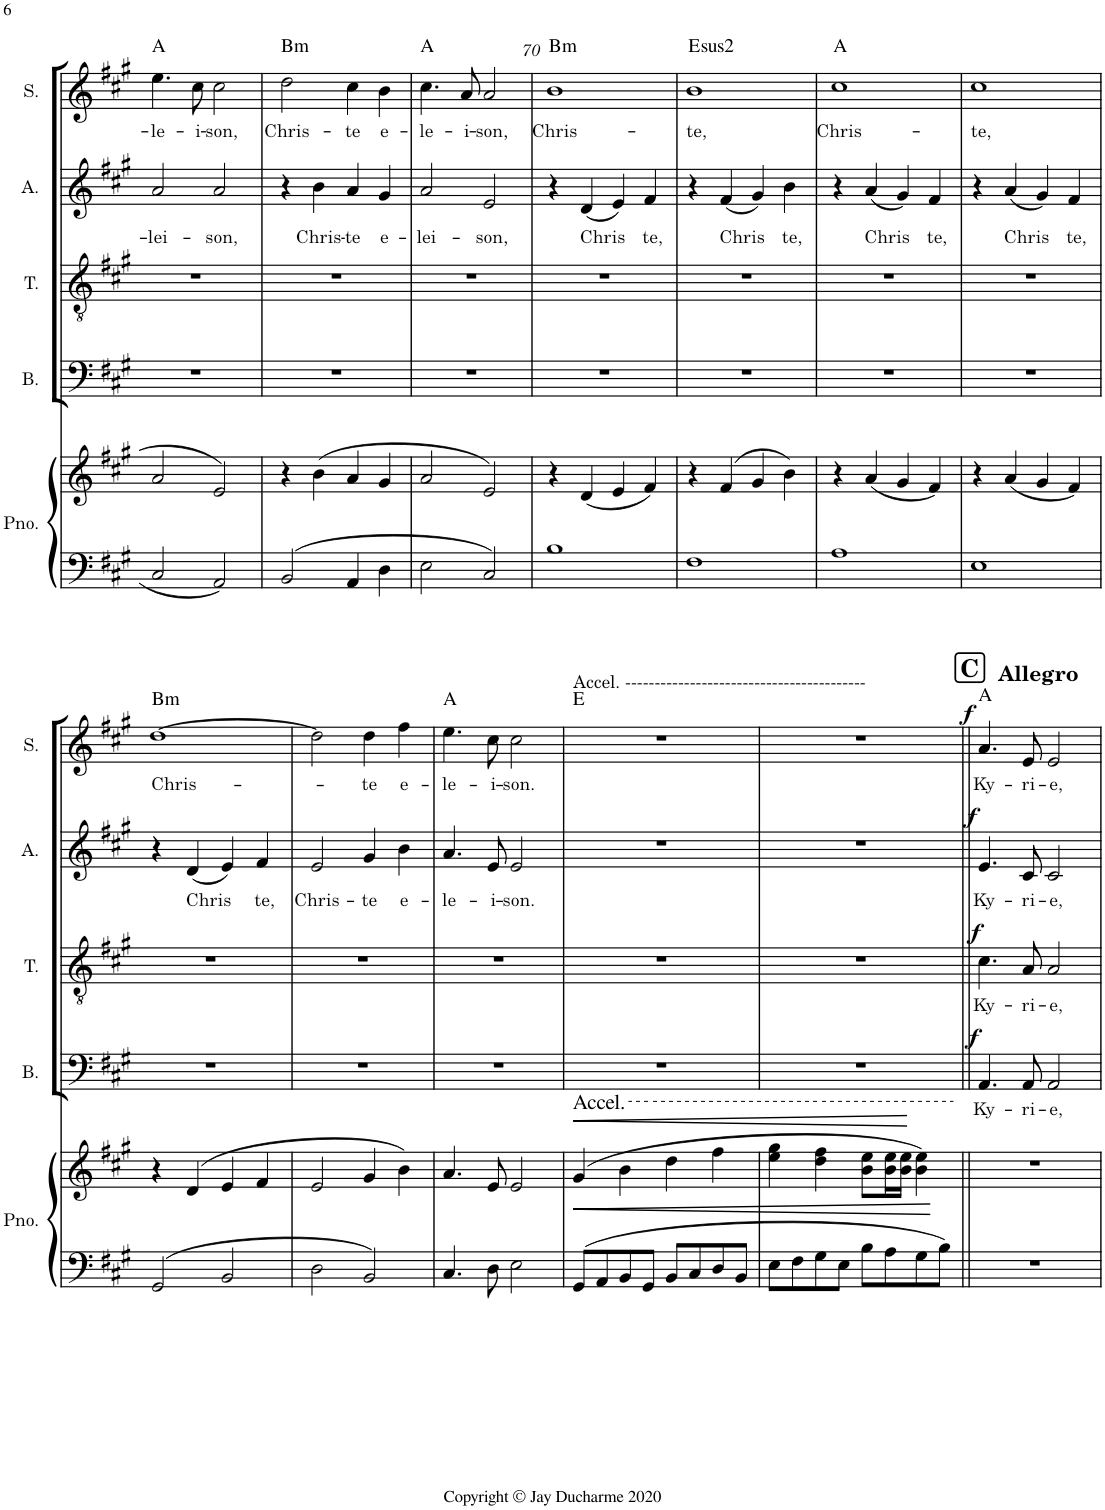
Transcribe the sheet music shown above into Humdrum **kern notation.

**kern	**kern	**dynam	**kern	**text	**dynam	**kern	**text	**dynam	**kern	**text	**dynam	**kern	**text	**dynam	**harte
*part5	*part5	*part5	*part4	*part4	*part4	*part3	*part3	*part3	*part2	*part2	*part2	*part1	*part1	*part1	*part1
*staff6	*staff5	*staff5/6	*staff4	*staff4	*staff4	*staff3	*staff3	*staff3	*staff2	*staff2	*staff2	*staff1	*staff1	*staff1	*
*I"Piano	*	*	*I"Bass	*	*	*I"Tenor	*	*	*I"Alto	*	*	*I"Soprano	*	*	*
*I'Pno.	*	*	*I'B.	*	*	*I'T.	*	*	*I'A.	*	*	*I'S.	*	*	*
!!LO:PB:g=z
*clefF4	*clefG2	*	*clefF4	*	*	*clefGv2	*	*	*clefG2	*	*	*clefG2	*	*	*
*k[f#c#g#]	*k[f#c#g#]	*	*k[f#c#g#]	*	*	*k[f#c#g#]	*	*	*k[f#c#g#]	*	*	*k[f#c#g#]	*	*	*
*A:	*A:	*	*A:	*	*	*A:	*	*	*A:	*	*	*A:	*	*	*
*M4/4	*M4/4	*	*M4/4	*	*	*M4/4	*	*	*M4/4	*	*	*M4/4	*	*	*
=67	=67	=67	=67	=67	=67	=67	=67	=67	=67	=67	=67	=67	=67	=67	=67
!	!	!	!	!	!	!	!	!	!	!LO:LY:b	!	!	!LO:LY:b	!	!
2C#/	2a/	.	1r	.	.	1r	.	.	2a/	-lei-	.	4.ee\	-le-	.	A:maj
!	!	!	!	!	!	!	!	!	!	!	!	!	!LO:LY:b	!	!
.	.	.	.	.	.	.	.	.	.	.	.	8cc#\	-i-	.	.
!	!	!	!	!	!	!	!	!	!	!LO:LY:b	!	!	!LO:LY:b	!	!
2AA/	2e/	.	.	.	.	.	.	.	2a/	-son,	.	2cc#\	-son,	.	.
=68	=68	=68	=68	=68	=68	=68	=68	=68	=68	=68	=68	=68	=68	=68	=68
!	!	!	!	!	!	!	!	!	!	!	!	!	!LO:LY:b	!	!LO:H:kt=m
2BB/	4r	.	1r	.	.	1r	.	.	4r	.	.	2dd\	Chris-	.	B:min
!	!	!	!	!	!	!	!	!	!	!LO:LY:b	!	!	!	!	!
.	(4b\	.	.	.	.	.	.	.	4b\	Chris-	.	.	.	.	.
!	!	!	!	!	!	!	!	!	!	!LO:LY:b	!	!	!LO:LY:b	!	!
4AA/	4a/	.	.	.	.	.	.	.	4a/	-te	.	4cc#\	-te	.	.
!	!	!	!	!	!	!	!	!	!	!LO:LY:b	!	!	!LO:LY:b	!	!
4D\	4g#/	.	.	.	.	.	.	.	4g#/	e-	.	4b\	e-	.	.
=69	=69	=69	=69	=69	=69	=69	=69	=69	=69	=69	=69	=69	=69	=69	=69
!	!	!	!	!	!	!	!	!	!	!LO:LY:b	!	!	!LO:LY:b	!	!
2E\	2a/	.	1r	.	.	1r	.	.	2a/	-lei-	.	4.cc#\	-le-	.	A:maj
!	!	!	!	!	!	!	!	!	!	!	!	!	!LO:LY:b	!	!
.	.	.	.	.	.	.	.	.	.	.	.	8a/	-i-	.	.
!	!	!	!	!	!	!	!	!	!	!LO:LY:b	!	!	!LO:LY:b	!	!
2C#/	2e/)	.	.	.	.	.	.	.	2e/	-son,	.	2a/	-son,	.	.
=70	=70	=70	=70	=70	=70	=70	=70	=70	=70	=70	=70	=70	=70	=70	=70
!	!	!	!	!	!	!	!	!	!	!	!	!	!LO:LY:b	!	!LO:H:kt=m
1B	4r	.	1r	.	.	1r	.	.	4r	.	.	1b	Chris-	.	B:min
!	!	!	!	!	!	!	!	!	!	!LO:LY:b	!	!	!	!	!
.	(4d/	.	.	.	.	.	.	.	(4d/	Chris-	.	.	.	.	.
.	4e/	.	.	.	.	.	.	.	4e/)	.	.	.	.	.	.
!	!	!	!	!	!	!	!	!	!	!LO:LY:b	!	!	!	!	!
.	4f#/)	.	.	.	.	.	.	.	4f#/	-te,	.	.	.	.	.
=71	=71	=71	=71	=71	=71	=71	=71	=71	=71	=71	=71	=71	=71	=71	=71
!	!	!	!	!	!	!	!	!	!	!	!	!	!LO:LY:b	!	!LO:H:kt=2
1F#	4r	.	1r	.	.	1r	.	.	4r	.	.	1b	-te,	.	E:(1,2,5)
!	!	!	!	!	!	!	!	!	!	!LO:LY:b	!	!	!	!	!
.	(4f#/	.	.	.	.	.	.	.	(4f#/	Chris-	.	.	.	.	.
.	4g#/	.	.	.	.	.	.	.	4g#/)	.	.	.	.	.	.
!	!	!	!	!	!	!	!	!	!	!LO:LY:b	!	!	!	!	!
.	4b\)	.	.	.	.	.	.	.	4b\	-te,	.	.	.	.	.
=72	=72	=72	=72	=72	=72	=72	=72	=72	=72	=72	=72	=72	=72	=72	=72
!	!	!	!	!	!	!	!	!	!	!	!	!	!LO:LY:b	!	!
1A	4r	.	1r	.	.	1r	.	.	4r	.	.	1cc#	Chris-	.	A:maj
!	!	!	!	!	!	!	!	!	!	!LO:LY:b	!	!	!	!	!
.	(4a/	.	.	.	.	.	.	.	(4a/	Chris-	.	.	.	.	.
.	4g#/	.	.	.	.	.	.	.	4g#/)	.	.	.	.	.	.
!	!	!	!	!	!	!	!	!	!	!LO:LY:b	!	!	!	!	!
.	4f#/)	.	.	.	.	.	.	.	4f#/	-te,	.	.	.	.	.
=73	=73	=73	=73	=73	=73	=73	=73	=73	=73	=73	=73	=73	=73	=73	=73
!	!	!	!	!	!	!	!	!	!	!	!	!	!LO:LY:b	!	!
1E	4r	.	1r	.	.	1r	.	.	4r	.	.	1cc#	-te,	.	.
!	!	!	!	!	!	!	!	!	!	!LO:LY:b	!	!	!	!	!
.	(4a/	.	.	.	.	.	.	.	(4a/	Chris-	.	.	.	.	.
.	4g#/	.	.	.	.	.	.	.	4g#/)	.	.	.	.	.	.
!	!	!	!	!	!	!	!	!	!	!LO:LY:b	!	!	!	!	!
.	4f#/)	.	.	.	.	.	.	.	4f#/	-te,	.	.	.	.	.
!!LO:LB:g=z
=74	=74	=74	=74	=74	=74	=74	=74	=74	=74	=74	=74	=74	=74	=74	=74
!	!	!	!	!	!	!	!	!	!	!	!	!	!LO:LY:b	!	!LO:H:kt=m
2GG#/	4r	.	1r	.	.	1r	.	.	4r	.	.	[1dd	Chris-	.	B:min
!	!	!	!	!	!	!	!	!	!	!LO:LY:b	!	!	!	!	!
.	(4d/	.	.	.	.	.	.	.	(4d/	Chris-	.	.	.	.	.
2BB/	4e/	.	.	.	.	.	.	.	4e/)	.	.	.	.	.	.
!	!	!	!	!	!	!	!	!	!	!LO:LY:b	!	!	!	!	!
.	4f#/	.	.	.	.	.	.	.	4f#/	-te,	.	.	.	.	.
=75	=75	=75	=75	=75	=75	=75	=75	=75	=75	=75	=75	=75	=75	=75	=75
!	!	!	!	!	!	!	!	!	!	!LO:LY:b	!	!	!	!	!
2D\	2e/	.	1r	.	.	1r	.	.	2e/	Chris-	.	2dd\]	.	.	.
!	!	!	!	!	!	!	!	!	!	!LO:LY:b	!	!	!LO:LY:b	!	!
2BB/	4g#/	.	.	.	.	.	.	.	4g#/	-te	.	4dd\	-te	.	.
!	!	!	!	!	!	!	!	!	!	!LO:LY:b	!	!	!LO:LY:b	!	!
.	4b\)	.	.	.	.	.	.	.	4b\	e-	.	4ff#\	e-	.	.
=76	=76	=76	=76	=76	=76	=76	=76	=76	=76	=76	=76	=76	=76	=76	=76
!	!	!	!	!	!	!	!	!	!	!LO:LY:b	!	!	!LO:LY:b	!	!
4.C#/	4.a/	.	1r	.	.	1r	.	.	4.a/	-le-	.	4.ee\	-le-	.	A:maj
!	!	!	!	!	!	!	!	!	!	!LO:LY:b	!	!	!LO:LY:b	!	!
8D\	8e/	.	.	.	.	.	.	.	8e/	-i-	.	8cc#\	-i-	.	.
!	!	!	!	!	!	!	!	!	!	!LO:LY:b	!	!	!LO:LY:b	!	!
2E\	2e/	.	.	.	.	.	.	.	2e/	-son.	.	2cc#\	-son.	.	.
=77	=77	=77	=77	=77	=77	=77	=77	=77	=77	=77	=77	=77	=77	=77	=77
!	!	!	!	!	!	!	!	!	!	!	!	!LO:TX:a:t=Accel. -----------------------------------------	!	!	!
!	!LO:TX:a:t=Accel.	!	!	!	!	!	!	!	!	!	!	!	!	!	!
!	!	!LO:HP:b	!	!	!	!	!	!	!	!	!	!	!	!	!
8GG#/L	(4g#/	<	1r	.	.	1r	.	.	1r	.	.	1r	.	.	E:maj
8AA/	.	.	.	.	.	.	.	.	.	.	.	.	.	.	.
8BB/	4b\	.	.	.	.	.	.	.	.	.	.	.	.	.	.
8GG#/J	.	.	.	.	.	.	.	.	.	.	.	.	.	.	.
8BB/L	4dd\	.	.	.	.	.	.	.	.	.	.	.	.	.	.
8C#/	.	.	.	.	.	.	.	.	.	.	.	.	.	.	.
8D/	4ff#\	.	.	.	.	.	.	.	.	.	.	.	.	.	.
8BB/J	.	.	.	.	.	.	.	.	.	.	.	.	.	.	.
=78	=78	=78	=78	=78	=78	=78	=78	=78	=78	=78	=78	=78	=78	=78	=78
8E\L	4ee\ 4gg#\	.	1r	.	.	1r	.	.	1r	.	.	1r	.	.	.
8F#\	.	.	.	.	.	.	.	.	.	.	.	.	.	.	.
8G#\	4dd\ 4ff#\	.	.	.	.	.	.	.	.	.	.	.	.	.	.
8E\J	.	.	.	.	.	.	.	.	.	.	.	.	.	.	.
8B\L	8b\ 8ee\L	.	.	.	.	.	.	.	.	.	.	.	.	.	.
8A\	16b\ 16ee\L	.	.	.	.	.	.	.	.	.	.	.	.	.	.
.	16b\ 16ee\JJ	.	.	.	.	.	.	.	.	.	.	.	.	.	.
8G#\	4b\ 4ee\)	[	.	.	.	.	.	.	.	.	.	.	.	.	.
8B\J	.	.	.	.	.	.	.	.	.	.	.	.	.	.	.
=79||	=79||	=79||	=79||	=79||	=79||	=79||	=79||	=79||	=79||	=79||	=79||	=79||	=79||	=79||	=79||
!!LO:REH:place=s1:a:B:cj:fs=14:t=C
!	!	!	!	!	!	!	!	!	!	!	!	!LO:TX:a:B:t=Allegro	!	!	!
!	!	!	!	!LO:LY:b	!LO:DY:a	!	!LO:LY:b	!LO:DY:a	!	!LO:LY:b	!LO:DY:a	!	!LO:LY:b	!LO:DY:a	!
1r	1r	.	4.AA/	Ky-	f	4.c#\	Ky-	f	4.e/	Ky-	f	4.a/	Ky-	f	A:maj
!	!	!	!	!LO:LY:b	!	!	!LO:LY:b	!	!	!LO:LY:b	!	!	!LO:LY:b	!	!
.	.	.	8AA/	-ri-	.	8A/	-ri-	.	8c#/	-ri-	.	8e/	-ri-	.	.
!	!	!	!	!LO:LY:b	!	!	!LO:LY:b	!	!	!LO:LY:b	!	!	!LO:LY:b	!	!
.	.	.	2AA/	-e,	.	2A/	-e,	.	2c#/	-e,	.	2e/	-e,	.	.
=	=	=	=	=	=	=	=	=	=	=	=	=	=	=	=
*-	*-	*-	*-	*-	*-	*-	*-	*-	*-	*-	*-	*-	*-	*-	*-
